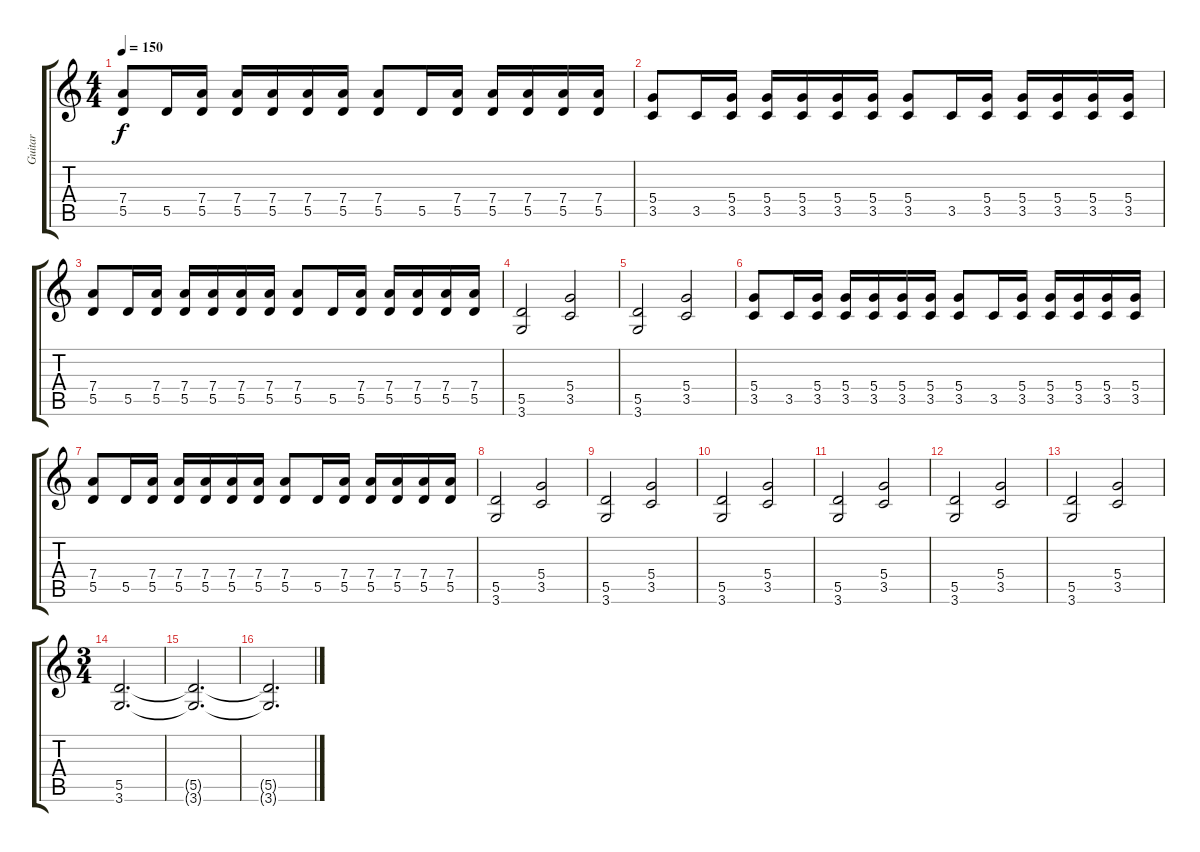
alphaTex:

\track ("Guitar" "Guitar") {instrument overdrivenguitar}
\staff {score tabs}
\tuning (E4 B3 G3 D3 A2 E2) {hide}
\ts (4 4)
\tempo 150
\clef g2
\ks c
(7.4 5.5).8{dy f} 5.5.16 (7.4 5.5).16 (7.4 5.5).16 (7.4 5.5).16 (7.4 5.5).16 (7.4 5.5).16 (7.4 5.5).8 5.5.16 (7.4 5.5).16 (7.4 5.5).16 (7.4 5.5).16 (7.4 5.5).16 (7.4 5.5).16 |
(5.4 3.5).8 3.5.16 (5.4 3.5).16 (5.4 3.5).16 (5.4 3.5).16 (5.4 3.5).16 (5.4 3.5).16 (5.4 3.5).8 3.5.16 (5.4 3.5).16 (5.4 3.5).16 (5.4 3.5).16 (5.4 3.5).16 (5.4 3.5).16 |
(7.4 5.5).8 5.5.16 (7.4 5.5).16 (7.4 5.5).16 (7.4 5.5).16 (7.4 5.5).16 (7.4 5.5).16 (7.4 5.5).8 5.5.16 (7.4 5.5).16 (7.4 5.5).16 (7.4 5.5).16 (7.4 5.5).16 (7.4 5.5).16 |
(5.5 3.6).2 (5.4 3.5).2 |
(5.5 3.6).2 (5.4 3.5).2 |
(5.4 3.5).8 3.5.16 (5.4 3.5).16 (5.4 3.5).16 (5.4 3.5).16 (5.4 3.5).16 (5.4 3.5).16 (5.4 3.5).8 3.5.16 (5.4 3.5).16 (5.4 3.5).16 (5.4 3.5).16 (5.4 3.5).16 (5.4 3.5).16 |
(7.4 5.5).8 5.5.16 (7.4 5.5).16 (7.4 5.5).16 (7.4 5.5).16 (7.4 5.5).16 (7.4 5.5).16 (7.4 5.5).8 5.5.16 (7.4 5.5).16 (7.4 5.5).16 (7.4 5.5).16 (7.4 5.5).16 (7.4 5.5).16 |
(5.5 3.6).2 (5.4 3.5).2 |
(5.5 3.6).2 (5.4 3.5).2 |
(5.5 3.6).2 (5.4 3.5).2 |
(5.5 3.6).2 (5.4 3.5).2 |
(5.5 3.6).2 (5.4 3.5).2 |
(5.5 3.6).2 (5.4 3.5).2 |
\ts (3 4)
(5.5 3.6).2{d} |
(5.5{t} 3.6{t}).2{d} |
(5.5{t} 3.6{t}).2{d}
